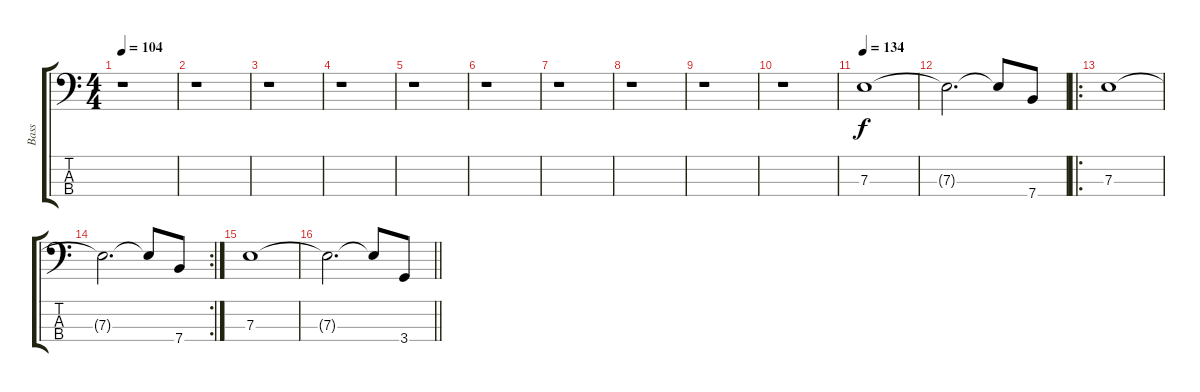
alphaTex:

\track ("Bass" "Bass") {instrument electricbassfinger}
\staff {score tabs}
\tuning (G2 D2 A1 E1) {hide}
\ts (4 4)
\tempo 104
\clef f4
\ks c
r.1{dy f instrument electricbassfinger} |
r.1 |
r.1 |
r.1 |
r.1 |
r.1 |
r.1 |
r.1 |
r.1 |
r.1 |
\tempo 134
7.3.1 |
7.3{t}.2{d} 7.3{t}.8 7.4.8 |
\ro
7.3.1 |
\rc 2
7.3{t}.2{d} 7.3{t}.8 7.4.8 |
7.3.1 |
\barLineRight lightlight
7.3{t}.2{d} 7.3{t}.8 3.4.8
